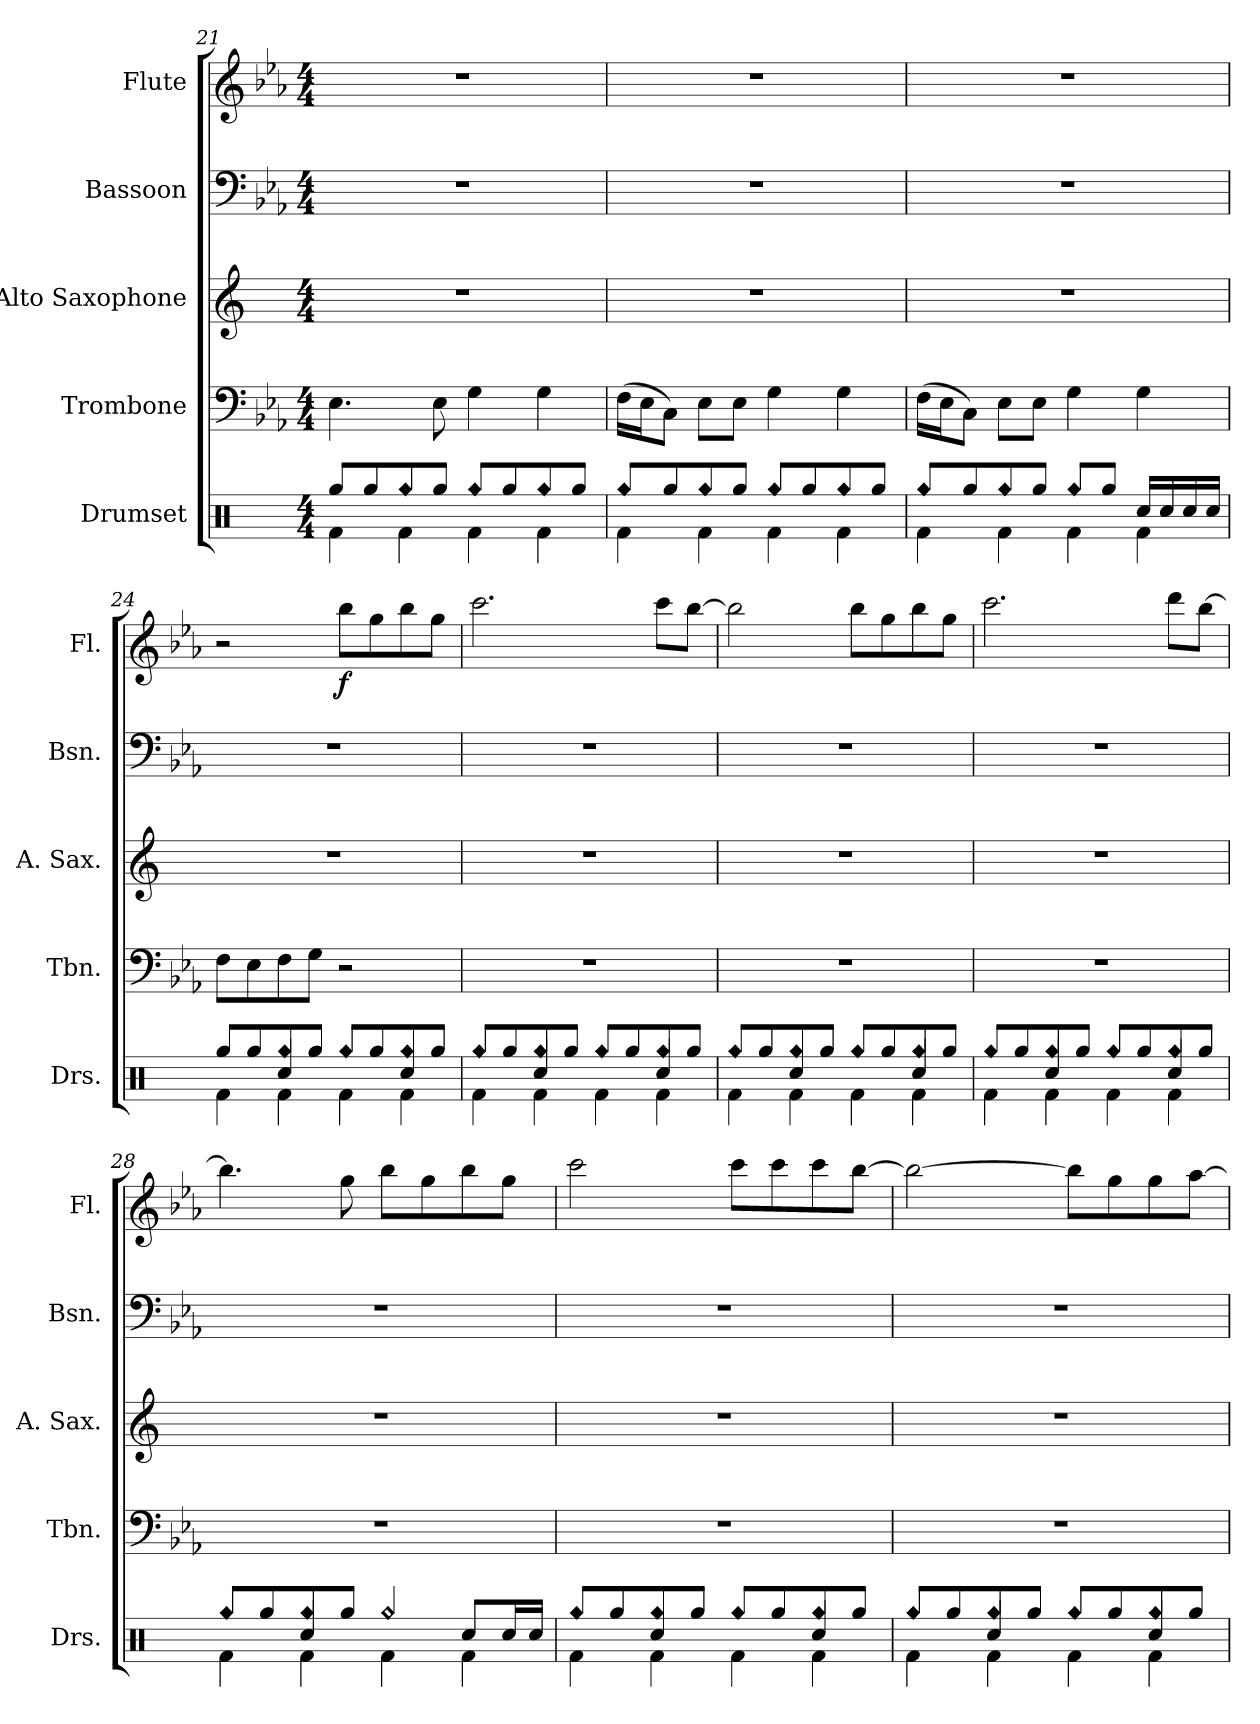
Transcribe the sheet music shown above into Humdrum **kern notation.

**kern	**kern	**kern	**kern	**kern	**dynam
*part5	*part4	*part3	*part2	*part1	*part1
*staff5	*staff4	*staff3	*staff2	*staff1	*staff1
*I"Drumset	*I"Trombone	*I"Alto Saxophone	*I"Bassoon	*I"Flute	*
*I'Drs.	*I'Tbn.	*I'A. Sax.	*I'Bsn.	*I'Fl.	*
*clefX	*clefF4	*clefG2	*clefF4	*clefG2	*
*	*	*ITrd5c9	*	*	*
*k[]	*k[b-e-a-]	*k[b-e-a-]	*k[b-e-a-]	*k[b-e-a-]	*
*M4/4	*M4/4	*M4/4	*M4/4	*M4/4	*
=21	=21	=21	=21	=21	=21
!LO:N:head=diamond	!	!	!	!	!
*^	*	*	*	*	*
8Rgg/L	4Rf\	4.E-\	1r	1r	1r	.
8Rgg/	.	.	.	.	.	.
!LO:N:head=diamond	!	!	!	!	!	!
8Rgg/	4Rf\	.	.	.	.	.
8Rgg/J	.	8E-\	.	.	.	.
!LO:N:head=diamond	!	!	!	!	!	!
8Rgg/L	4Rf\	4G\	.	.	.	.
8Rgg/	.	.	.	.	.	.
!LO:N:head=diamond	!	!	!	!	!	!
8Rgg/	4Rf\	4G\	.	.	.	.
8Rgg/J	.	.	.	.	.	.
!!LO:PB:g=z
=22	=22	=22	=22	=22	=22	=22
!LO:N:head=diamond	!	!	!	!	!	!
8Rgg/L	4Rf\	(16F\LL	1r	1r	1r	.
.	.	16E-\J	.	.	.	.
8Rgg/	.	8C\J)	.	.	.	.
!LO:N:head=diamond	!	!	!	!	!	!
8Rgg/	4Rf\	8E-\L	.	.	.	.
8Rgg/J	.	8E-\J	.	.	.	.
!LO:N:head=diamond	!	!	!	!	!	!
8Rgg/L	4Rf\	4G\	.	.	.	.
8Rgg/	.	.	.	.	.	.
!LO:N:head=diamond	!	!	!	!	!	!
8Rgg/	4Rf\	4G\	.	.	.	.
8Rgg/J	.	.	.	.	.	.
=23	=23	=23	=23	=23	=23	=23
!LO:N:head=diamond	!	!	!	!	!	!
8Rgg/L	4Rf\	(16F\LL	1r	1r	1r	.
.	.	16E-\J	.	.	.	.
8Rgg/	.	8C\J)	.	.	.	.
!LO:N:head=diamond	!	!	!	!	!	!
8Rgg/	4Rf\	8E-\L	.	.	.	.
8Rgg/J	.	8E-\J	.	.	.	.
!LO:N:head=diamond	!	!	!	!	!	!
8Rgg/L	4Rf\	4G\	.	.	.	.
8Rgg/J	.	.	.	.	.	.
16Rcc/LL	4Rf\	4G\	.	.	.	.
16Rcc/	.	.	.	.	.	.
16Rcc/	.	.	.	.	.	.
16Rcc/JJ	.	.	.	.	.	.
=24	=24	=24	=24	=24	=24	=24
*	*^	*	*	*	*	*
8Rgg/L	4Rf\	4ryy	8F\L	1r	1r	2r	.
8Rgg/	.	.	8E-\	.	.	.	.
!LO:N:head=diamond	!	!	!	!	!	!	!
8Rgg/	4Rf\	4Rcc/	8F\	.	.	.	.
8Rgg/J	.	.	8G\J	.	.	.	.
!LO:N:head=diamond	!	!	!	!	!	!	!LO:DY:b
8Rgg/L	4Rf\	4ryy	2r	.	.	8bb-\L	f
8Rgg/	.	.	.	.	.	8gg\	.
!LO:N:head=diamond	!	!	!	!	!	!	!
8Rgg/	4Rf\	4Rcc/	.	.	.	8bb-\	.
8Rgg/J	.	.	.	.	.	8gg\J	.
!!LO:LB:g=z
=25	=25	=25	=25	=25	=25	=25	=25
!LO:N:head=diamond	!	!	!	!	!	!	!
8Rgg/L	4Rf\	4ryy	1r	1r	1r	2.ccc\	.
8Rgg/	.	.	.	.	.	.	.
!LO:N:head=diamond	!	!	!	!	!	!	!
8Rgg/	4Rf\	4Rcc/	.	.	.	.	.
8Rgg/J	.	.	.	.	.	.	.
!LO:N:head=diamond	!	!	!	!	!	!	!
8Rgg/L	4Rf\	4ryy	.	.	.	.	.
8Rgg/	.	.	.	.	.	.	.
!LO:N:head=diamond	!	!	!	!	!	!	!
8Rgg/	4Rf\	4Rcc/	.	.	.	8ccc\L	.
8Rgg/J	.	.	.	.	.	[8bb-\J	.
=26	=26	=26	=26	=26	=26	=26	=26
!LO:N:head=diamond	!	!	!	!	!	!	!
8Rgg/L	4Rf\	4ryy	1r	1r	1r	2bb-\]	.
8Rgg/	.	.	.	.	.	.	.
!LO:N:head=diamond	!	!	!	!	!	!	!
8Rgg/	4Rf\	4Rcc/	.	.	.	.	.
8Rgg/J	.	.	.	.	.	.	.
!LO:N:head=diamond	!	!	!	!	!	!	!
8Rgg/L	4Rf\	4ryy	.	.	.	8bb-\L	.
8Rgg/	.	.	.	.	.	8gg\	.
!LO:N:head=diamond	!	!	!	!	!	!	!
8Rgg/	4Rf\	4Rcc/	.	.	.	8bb-\	.
8Rgg/J	.	.	.	.	.	8gg\J	.
=27	=27	=27	=27	=27	=27	=27	=27
!LO:N:head=diamond	!	!	!	!	!	!	!
8Rgg/L	4Rf\	4ryy	1r	1r	1r	2.ccc\	.
8Rgg/	.	.	.	.	.	.	.
!LO:N:head=diamond	!	!	!	!	!	!	!
8Rgg/	4Rf\	4Rcc/	.	.	.	.	.
8Rgg/J	.	.	.	.	.	.	.
!LO:N:head=diamond	!	!	!	!	!	!	!
8Rgg/L	4Rf\	4ryy	.	.	.	.	.
8Rgg/	.	.	.	.	.	.	.
!LO:N:head=diamond	!	!	!	!	!	!	!
8Rgg/	4Rf\	4Rcc/	.	.	.	8ddd\L	.
8Rgg/J	.	.	.	.	.	[8bb-\J	.
=28	=28	=28	=28	=28	=28	=28	=28
!LO:N:head=diamond	!	!	!	!	!	!	!
8Rgg/L	4Rf\	4ryy	1r	1r	1r	4.bb-\]	.
8Rgg/	.	.	.	.	.	.	.
!LO:N:head=diamond	!	!	!	!	!	!	!
8Rgg/	4Rf\	4Rcc/	.	.	.	.	.
8Rgg/J	.	.	.	.	.	8gg\	.
!LO:N:head=diamond	!	!	!	!	!	!	!
2Rgg/	4Rf\	4ryy	.	.	.	8bb-\L	.
.	.	.	.	.	.	8gg\	.
.	4Rf\	8Rcc/L	.	.	.	8bb-\	.
.	.	16Rcc/L	.	.	.	8gg\J	.
.	.	16Rcc/JJ	.	.	.	.	.
!!LO:PB:g=z
=29	=29	=29	=29	=29	=29	=29	=29
!LO:N:head=diamond	!	!	!	!	!	!	!
8Rgg/L	4Rf\	4ryy	1r	1r	1r	2ccc\	.
8Rgg/	.	.	.	.	.	.	.
!LO:N:head=diamond	!	!	!	!	!	!	!
8Rgg/	4Rf\	4Rcc/	.	.	.	.	.
8Rgg/J	.	.	.	.	.	.	.
!LO:N:head=diamond	!	!	!	!	!	!	!
8Rgg/L	4Rf\	4ryy	.	.	.	8ccc\L	.
8Rgg/	.	.	.	.	.	8ccc\	.
!LO:N:head=diamond	!	!	!	!	!	!	!
8Rgg/	4Rf\	4Rcc/	.	.	.	8ccc\	.
8Rgg/J	.	.	.	.	.	[8bb-\J	.
=30	=30	=30	=30	=30	=30	=30	=30
!LO:N:head=diamond	!	!	!	!	!	!	!
8Rgg/L	4Rf\	4ryy	1r	1r	1r	2bb-\_	.
8Rgg/	.	.	.	.	.	.	.
!LO:N:head=diamond	!	!	!	!	!	!	!
8Rgg/	4Rf\	4Rcc/	.	.	.	.	.
8Rgg/J	.	.	.	.	.	.	.
!LO:N:head=diamond	!	!	!	!	!	!	!
8Rgg/L	4Rf\	4ryy	.	.	.	8bb-\L]	.
8Rgg/	.	.	.	.	.	8gg\	.
!LO:N:head=diamond	!	!	!	!	!	!	!
8Rgg/	4Rf\	4Rcc/	.	.	.	8gg\	.
8Rgg/J	.	.	.	.	.	[8aa-\J	.
*v	*v	*v	*	*	*	*	*
=	=	=	=	=	=
*-	*-	*-	*-	*-	*-
